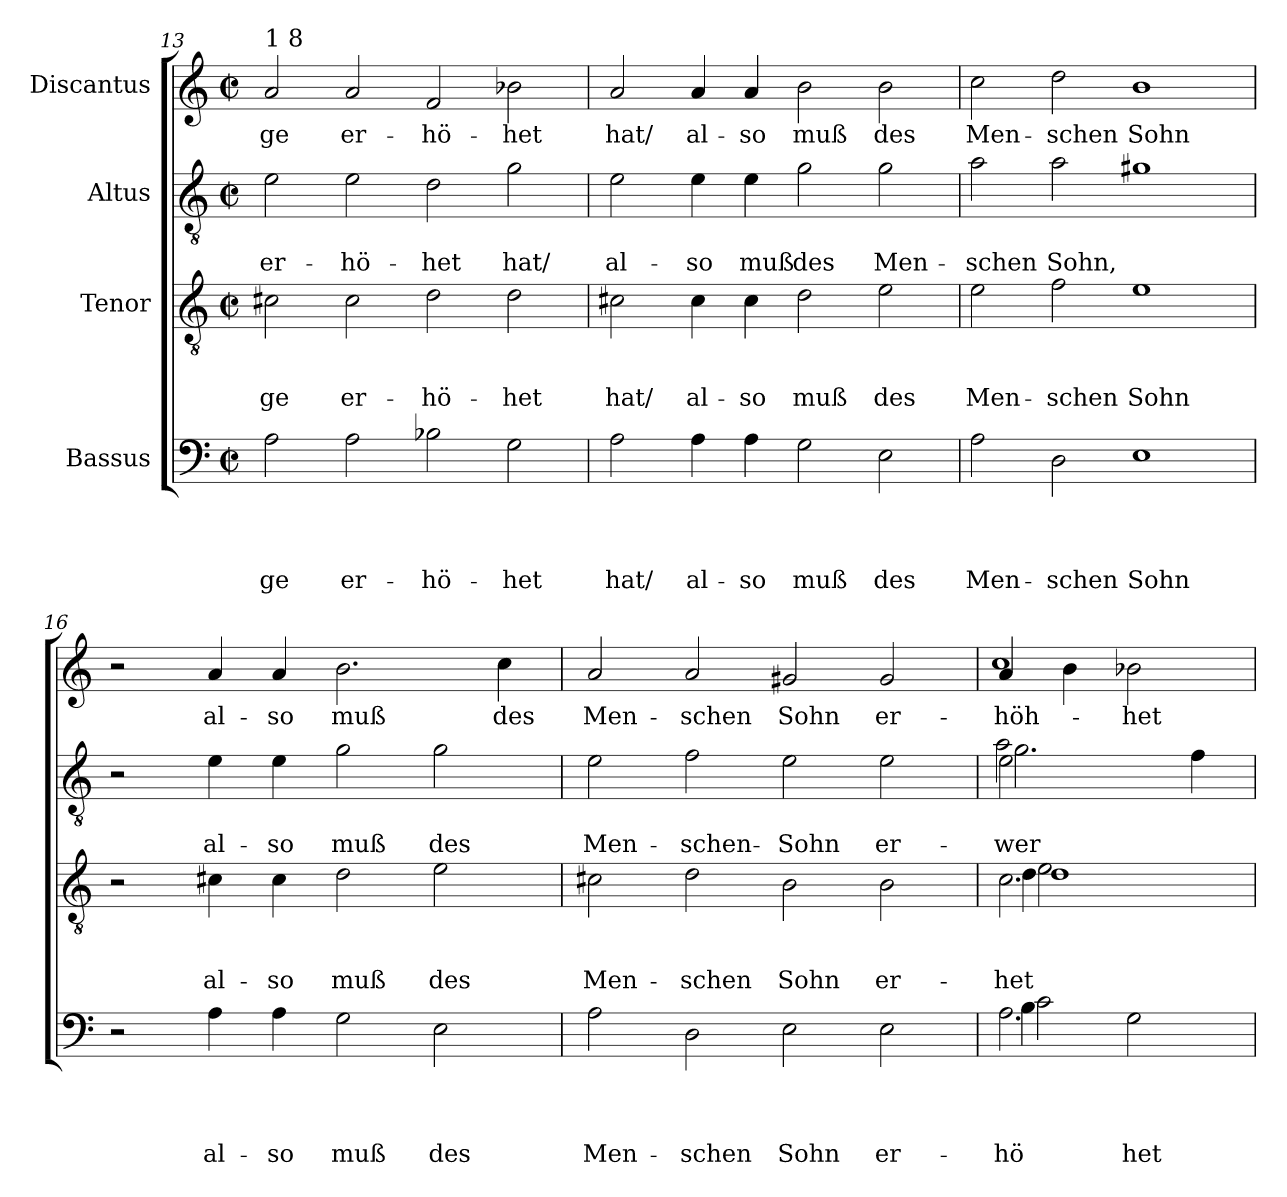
**kern	**text	**text	**text	**text	**kern	**text	**text	**text	**kern	**text	**text	**kern	**text
*part4	*part4	*part4	*part4	*part4	*part3	*part3	*part3	*part3	*part2	*part2	*part2	*part1	*part1
*staff4	*staff4	*staff4	*staff4	*staff4	*staff3	*staff3	*staff3	*staff3	*staff2	*staff2	*staff2	*staff1	*staff1
*I"Bassus	*	*	*	*	*I"Tenor	*	*	*	*I"Altus	*	*	*I"Discantus	*
!!LO:LB:g=z
*clefF4	*	*	*	*	*clefGv2	*	*	*	*clefGv2	*	*	*clefG2	*
*k[]	*	*	*	*	*k[]	*	*	*	*k[]	*	*	*k[]	*
*C:	*	*	*	*	*C:	*	*	*	*C:	*	*	*C:	*
*M2/2	*	*	*	*	*M2/2	*	*	*	*M2/2	*	*	*M2/2	*
*met(c|)	*	*	*	*	*met(c|)	*	*	*	*met(c|)	*	*	*met(c|)	*
=13	=13	=13	=13	=13	=13	=13	=13	=13	=13	=13	=13	=13	=13
!	!	!	!	!	!	!	!	!	!	!	!	!LO:TX:a:t=1 8	!
!	!	!	!	!LO:LY:b	!	!	!	!LO:LY:b	!	!	!LO:LY:b	!	!LO:LY:b
2A\	.	.	.	-ge	2c#X\	.	.	-ge	2e\	.	er-	2a/	-ge
!	!	!	!	!LO:LY:b	!	!	!	!LO:LY:b	!	!	!LO:LY:b	!	!LO:LY:b
2A\	.	.	.	er-	2c#\	.	.	er-	2e\	.	-hö-	2a/	er-
!	!	!	!	!LO:LY:b	!	!	!	!LO:LY:b	!	!	!LO:LY:b:rj	!	!LO:LY:b
2B-X\	.	.	.	-hö-	2d\	.	.	-hö-	2d\	.	-het	2f/	-hö-
!	!	!	!	!LO:LY:b	!	!	!	!LO:LY:b	!	!	!LO:LY:b	!	!LO:LY:b
2G\	.	.	.	-het	2d\	.	.	-het	2g\	.	hat/	2b-\	-het
=14	=14	=14	=14	=14	=14	=14	=14	=14	=14	=14	=14	=14	=14
!	!	!	!	!LO:LY:b	!	!	!	!LO:LY:b	!	!	!LO:LY:b	!	!LO:LY:b
2A\	.	.	.	hat/	2c#X\	.	.	hat/	2e\	.	al-	2a/	hat/
!	!	!	!	!LO:LY:b	!	!	!	!LO:LY:b	!	!	!LO:LY:b	!	!LO:LY:b
4A\	.	.	.	al-	4c#\	.	.	al-	4e\	.	-so	4a/	al-
!	!	!	!	!LO:LY:b	!	!	!	!LO:LY:b	!	!	!LO:LY:b	!	!LO:LY:b
4A\	.	.	.	-so	4c#\	.	.	-so	4e\	.	muß	4a/	-so
!	!	!	!	!LO:LY:b	!	!	!	!LO:LY:b	!	!	!LO:LY:b	!	!LO:LY:b
2G\	.	.	.	muß	2d\	.	.	muß	2g\	.	des	2b\	muß
!	!	!	!	!LO:LY:b	!	!	!	!LO:LY:b	!	!	!LO:LY:b	!	!LO:LY:b
2E\	.	.	.	des	2e\	.	.	des	2g\	.	Men-	2b\	des
=15	=15	=15	=15	=15	=15	=15	=15	=15	=15	=15	=15	=15	=15
!	!	!	!	!LO:LY:b	!	!	!	!LO:LY:b	!	!	!LO:LY:b	!	!LO:LY:b
2A\	.	.	.	Men-	2e\	.	.	Men-	2a\	.	-schen	2cc\	Men-
!	!	!	!	!LO:LY:b	!	!	!	!LO:LY:b	!	!	!LO:LY:b	!	!LO:LY:b
2D\	.	.	.	-schen	2f\	.	.	-schen	2a\	.	Sohn,	2dd\	-schen
!	!	!	!	!LO:LY:b	!	!	!	!LO:LY:b	!	!	!	!	!LO:LY:b
1E	.	.	.	Sohn	1e	.	.	Sohn	1g#X	.	.	1b	Sohn
=16	=16	=16	=16	=16	=16	=16	=16	=16	=16	=16	=16	=16	=16
2r	.	.	.	.	2r	.	.	.	2r	.	.	2r	.
!	!	!	!	!LO:LY:b	!	!	!	!LO:LY:b	!	!	!LO:LY:b	!	!LO:LY:b
4A\	.	.	.	al-	4c#X\	.	.	al-	4e\	.	al-	4a/	al-
!	!	!	!	!LO:LY:b:rj	!	!	!	!LO:LY:b:rj	!	!	!LO:LY:b:rj	!	!LO:LY:b:rj
4A\	.	.	.	-so	4c#\	.	.	-so	4e\	.	-so	4a/	-so
!	!	!	!	!LO:LY:b	!	!	!	!LO:LY:b	!	!	!LO:LY:b	!	!LO:LY:b
2G\	.	.	.	muß	2d\	.	.	muß	2g\	.	muß	2.b\	muß
!	!	!	!	!LO:LY:b	!	!	!	!LO:LY:b	!	!	!LO:LY:b	!	!
2E\	.	.	.	des	2e\	.	.	des	2g\	.	des	.	.
!	!	!	!	!	!	!	!	!	!	!	!	!	!LO:LY:b
.	.	.	.	.	.	.	.	.	.	.	.	4cc\	des
=17	=17	=17	=17	=17	=17	=17	=17	=17	=17	=17	=17	=17	=17
!	!	!	!	!LO:LY:b	!	!	!	!LO:LY:b	!	!	!LO:LY:b	!	!LO:LY:b
2A\	.	.	.	Men-	2c#X\	.	.	Men-	2e\	.	Men-	2a/	Men-
!	!	!	!	!LO:LY:b:rj	!	!	!	!LO:LY:b:rj	!	!	!LO:LY:b	!	!LO:LY:b:rj
2D\	.	.	.	-schen	2d\	.	.	-schen	2f\	.	-schen-	2a/	-schen
!	!	!	!	!LO:LY:b	!	!	!	!LO:LY:b	!	!	!LO:LY:b:rj	!	!LO:LY:b
2E\	.	.	.	Sohn	2B\	.	.	Sohn	2e\	.	-Sohn	2g#X/	Sohn
!	!	!	!	!LO:LY:b	!	!	!	!LO:LY:b	!	!	!LO:LY:b	!	!LO:LY:b
2E\	.	.	.	er-	2B\	.	.	er-	2e\	.	er-	2g#/	er-
!!LO:PB:g=z
=18	=18	=18	=18	=18	=18	=18	=18	=18	=18	=18	=18	=18	=18
!	!	!	!	!LO:LY:b	!	!	!	!LO:LY:b	!	!	!	!	!
*^	*	*	*	*	*^	*	*	*	*	*	*	*	*
*	*^	*	*	*	*	*	*^	*	*	*	*	*	*	*	*
*	*	*	*	*	*	*	*	*	*^	*	*	*	*	*	*	*	*
!	!	!	!	!	!	!	!	!	!	!	!	!	!LO:LY:b	!	!	!LO:LY:b	!	!
*	*	*	*	*	*	*	*	*	*	*	*	*	*	*^	*	*	*	*
!	!	!	!	!	!	!	!	!	!	!	!	!	!	!	!	!	!LO:LY:b	!	!
*	*	*	*	*	*	*	*	*	*	*	*	*	*	*	*^	*	*	*	*
!	!	!	!	!	!	!	!	!	!	!	!	!	!	!	!	!	!	!LO:LY:b	!	!LO:LY:b
*	*	*	*	*	*	*	*	*	*	*	*	*	*	*	*	*	*	*	*^	*
2.A\	4B\	2c\	.	.	.	-hö-	2.c\	4d\	2e\	1d	.	.	-het	2e\	2a\	2.g\	.	wer-	4a/	1cc	-höh-
.	2.ryy	.	.	.	.	.	.	2.ryy	.	.	.	.	.	.	.	.	.	.	4b\	.	.
!	!	!	!	!	!	!LO:LY:b	!	!	!	!	!	!	!	!	!	!	!	!	!	!	!LO:LY:b
.	.	2G\	.	.	.	-het	.	.	2ryy	.	.	.	.	2ryy	2ryy	.	.	.	2b-X\	.	-het
4ryy	.	.	.	.	.	.	4ryy	.	.	.	.	.	.	.	.	4f\	.	.	.	.	.
*v	*v	*v	*	*	*	*	*	*	*	*	*	*	*	*v	*v	*v	*	*	*v	*v	*
*	*	*	*	*	*v	*v	*v	*v	*	*	*	*	*	*	*	*
=	=	=	=	=	=	=	=	=	=	=	=	=	=
*-	*-	*-	*-	*-	*-	*-	*-	*-	*-	*-	*-	*-	*-
